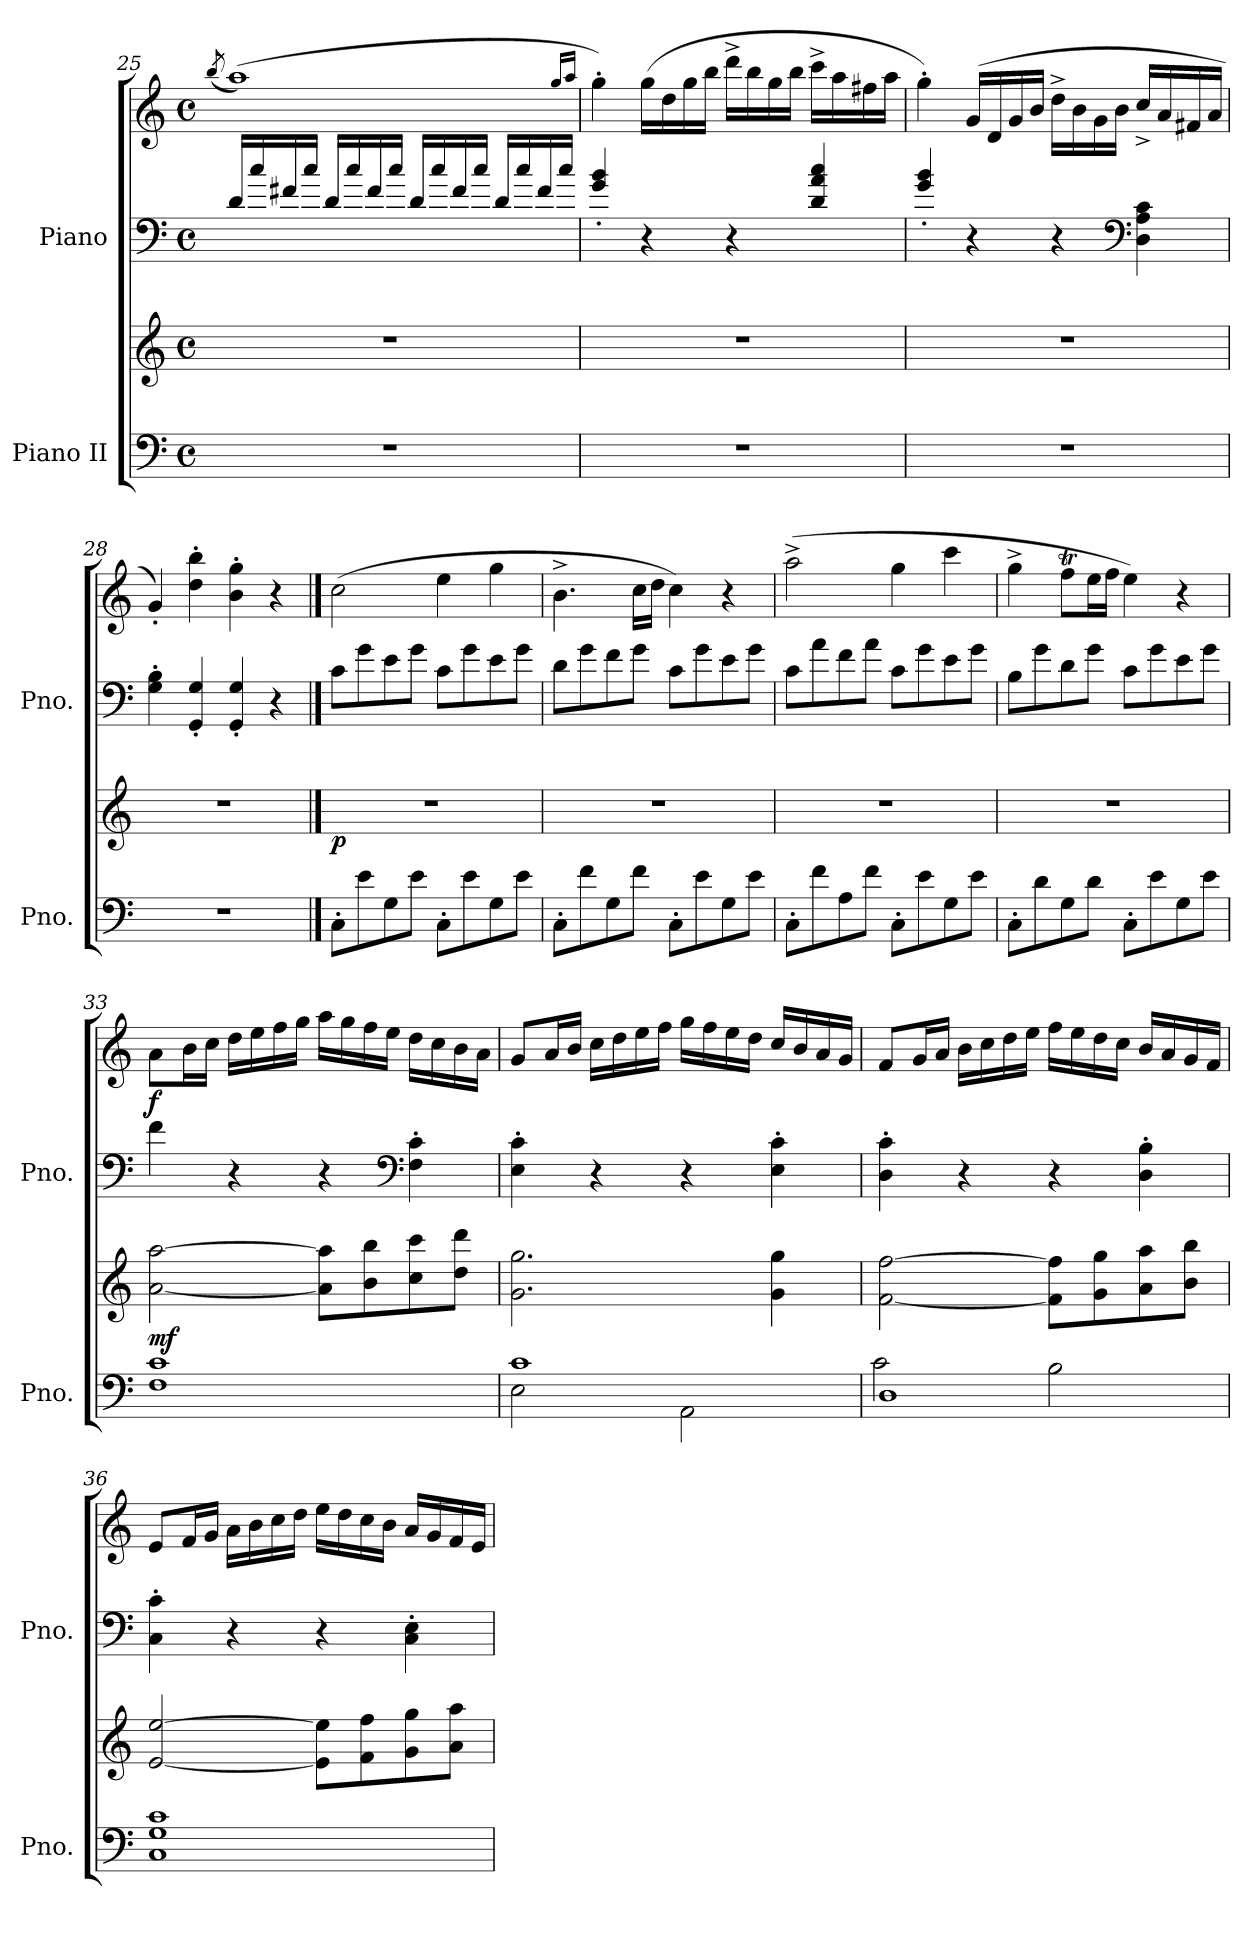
**kern	**kern	**dynam	**kern	**kern	**dynam
*part2	*part2	*part2	*part1	*part1	*part1
*staff4	*staff3	*staff3/4	*staff2	*staff1	*staff1/2
*I"Piano II	*	*	*I"Piano	*	*
*I'Pno.	*	*	*I'Pno.	*	*
*clefF4	*clefG2	*	*clefF4	*clefG2	*
*k[]	*k[]	*	*k[]	*k[]	*
*M4/4	*M4/4	*	*M4/4	*M4/4	*
*met(c)	*met(c)	*	*met(c)	*met(c)	*
=25	=25	=25	=25	=25	=25
.	.	.	.	(<8qbb/	.
1r	1r	.	16d/LL	(<1aa)	.
.	.	.	16cc/	.	.
.	.	.	16f#X/	.	.
.	.	.	16cc/JJ	.	.
.	.	.	16d/LL	.	.
.	.	.	16cc/	.	.
.	.	.	16f#/	.	.
.	.	.	16cc/JJ	.	.
.	.	.	16d/LL	.	.
.	.	.	16cc/	.	.
.	.	.	16f#/	.	.
.	.	.	16cc/JJ	.	.
.	.	.	16d/LL	.	.
.	.	.	16cc/	.	.
.	.	.	16f#/	.	.
.	.	.	16cc/JJ	.	.
.	.	.	.	16qgg/LL	.
.	.	.	.	16qaa/JJ	.
!!LO:LB:g=z
=26	=26	=26	=26	=26	=26
1r	1r	.	4g/' 4b/'	4gg'\)	.
.	.	.	4r	(>16gg\LL	.
.	.	.	.	16dd\	.
.	.	.	.	16gg\	.
.	.	.	.	16bb\JJ	.
.	.	.	4r	16ddd^\LL	.
.	.	.	.	16bb\	.
.	.	.	.	16gg\	.
.	.	.	.	16bb\JJ	.
.	.	.	4d/ 4a/ 4cc/	16ccc^\LL	.
.	.	.	.	16aa\	.
.	.	.	.	16ff#X\	.
.	.	.	.	16aa\JJ	.
=27	=27	=27	=27	=27	=27
1r	1r	.	4g/' 4b/'	4gg'\)	.
.	.	.	4r	(<16g/LL	.
.	.	.	.	16d/	.
.	.	.	.	16g/	.
.	.	.	.	16b/JJ	.
.	.	.	4r	16dd^\LL	.
.	.	.	.	16b\	.
.	.	.	.	16g\	.
.	.	.	.	16b\JJ	.
*	*	*	*clefF4	*	*
.	.	.	4D\ 4A\ 4c\	16cc^/LL	.
.	.	.	.	16a/	.
.	.	.	.	16f#X/	.
.	.	.	.	16a/JJ	.
=28	=28	=28	=28	=28	=28
1r	1r	.	4G\' 4B\'	4g'/)	.
.	.	.	4GG/' 4G/'	4dd\' 4bb\'	.
.	.	.	4GG/' 4G/'	4b\' 4gg\'	.
.	.	.	4r	4r	.
!!LO:PB:g=z
==29	==29	==29	==29	==29	==29
!	!	!LO:DY:b	!	!	!LO:DY:b=2
!	!	!	!	!	!LO:DY:n=1:a
8C'\L	1r	p	8c\L	(>2cc\	p mp
8e\	.	.	8g\	.	.
8G\	.	.	8e\	.	.
8e\J	.	.	8g\J	.	.
8C'\L	.	.	8c\L	4ee\	.
8e\	.	.	8g\	.	.
8G\	.	.	8e\	4gg\	.
8e\J	.	.	8g\J	.	.
=30	=30	=30	=30	=30	=30
8C'\L	1r	.	8d\L	4.b^\	.
8f\	.	.	8g\	.	.
8G\	.	.	8f\	.	.
8f\J	.	.	8g\J	16cc\LL	.
.	.	.	.	16dd\JJ	.
8C'\L	.	.	8c\L	4cc\)	.
8e\	.	.	8g\	.	.
8G\	.	.	8e\	4r	.
8e\J	.	.	8g\J	.	.
=31	=31	=31	=31	=31	=31
8C'\L	1r	.	8c\L	(>2aa^\	.
8f\	.	.	8a\	.	.
8A\	.	.	8f\	.	.
8f\J	.	.	8a\J	.	.
8C'\L	.	.	8c\L	4gg\	.
8e\	.	.	8g\	.	.
8G\	.	.	8e\	4ccc\	.
8e\J	.	.	8g\J	.	.
=32	=32	=32	=32	=32	=32
8C'\L	1r	.	8B\L	4gg^\	.
8d\	.	.	8g\	.	.
8G\	.	.	8d\	8ffT\L	.
8d\J	.	.	8g\J	16ee\L	.
.	.	.	.	16ff\JJ	.
8C'\L	.	.	8c\L	4ee\)	.
8e\	.	.	8g\	.	.
8G\	.	.	8e\	4r	.
8e\J	.	.	8g\J	.	.
=33	=33	=33	=33	=33	=33
!	!	!LO:DY:b	!	!	!LO:DY:b
1F 1c	[2a\ [2aa\	mf	4f\	8a\L	f
.	.	.	.	16b\L	.
.	.	.	.	16cc\JJ	.
.	.	.	4r	16dd\LL	.
.	.	.	.	16ee\	.
.	.	.	.	16ff\	.
.	.	.	.	16gg\JJ	.
.	8a\] 8aa\]L	.	4r	16aa\LL	.
.	.	.	.	16gg\	.
.	8b\ 8bb\	.	.	16ff\	.
.	.	.	.	16ee\JJ	.
*	*	*	*clefF4	*	*
.	8cc\ 8ccc\	.	4F\' 4c\'	16dd\LL	.
.	.	.	.	16cc\	.
.	8dd\ 8ddd\J	.	.	16b\	.
.	.	.	.	16a\JJ	.
!!LO:LB:g=z
=34	=34	=34	=34	=34	=34
*^	*	*	*	*	*
1c	2E\	2.g\ 2.gg\	.	4E\' 4c\'	8g/L	.
.	.	.	.	.	16a/L	.
.	.	.	.	.	16b/JJ	.
.	.	.	.	4r	16cc\LL	.
.	.	.	.	.	16dd\	.
.	.	.	.	.	16ee\	.
.	.	.	.	.	16ff\JJ	.
.	2AA\	.	.	4r	16gg\LL	.
.	.	.	.	.	16ff\	.
.	.	.	.	.	16ee\	.
.	.	.	.	.	16dd\JJ	.
.	.	4g\ 4gg\	.	4E\' 4c\'	16cc/LL	.
.	.	.	.	.	16b/	.
.	.	.	.	.	16a/	.
.	.	.	.	.	16g/JJ	.
=35	=35	=35	=35	=35	=35	=35
1D	2c\	[2f\ [2ff\	.	4D\' 4c\'	8f/L	.
.	.	.	.	.	16g/L	.
.	.	.	.	.	16a/JJ	.
.	.	.	.	4r	16b\LL	.
.	.	.	.	.	16cc\	.
.	.	.	.	.	16dd\	.
.	.	.	.	.	16ee\JJ	.
.	2B\	8f\] 8ff\]L	.	4r	16ff\LL	.
.	.	.	.	.	16ee\	.
.	.	8g\ 8gg\	.	.	16dd\	.
.	.	.	.	.	16cc\JJ	.
.	.	8a\ 8aa\	.	4D\' 4B\'	16b/LL	.
.	.	.	.	.	16a/	.
.	.	8b\ 8bb\J	.	.	16g/	.
.	.	.	.	.	16f/JJ	.
*v	*v	*	*	*	*	*
=36	=36	=36	=36	=36	=36
1C 1G 1c	[2e/ [2ee/	.	4C\' 4c\'	8e/L	.
.	.	.	.	16f/L	.
.	.	.	.	16g/JJ	.
.	.	.	4r	16a\LL	.
.	.	.	.	16b\	.
.	.	.	.	16cc\	.
.	.	.	.	16dd\JJ	.
.	8e\] 8ee\]L	.	4r	16ee\LL	.
.	.	.	.	16dd\	.
.	8f\ 8ff\	.	.	16cc\	.
.	.	.	.	16b\JJ	.
.	8g\ 8gg\	.	4C\' 4E\'	16a/LL	.
.	.	.	.	16g/	.
.	8a\ 8aa\J	.	.	16f/	.
.	.	.	.	16e/JJ	.
=	=	=	=	=	=
*-	*-	*-	*-	*-	*-
